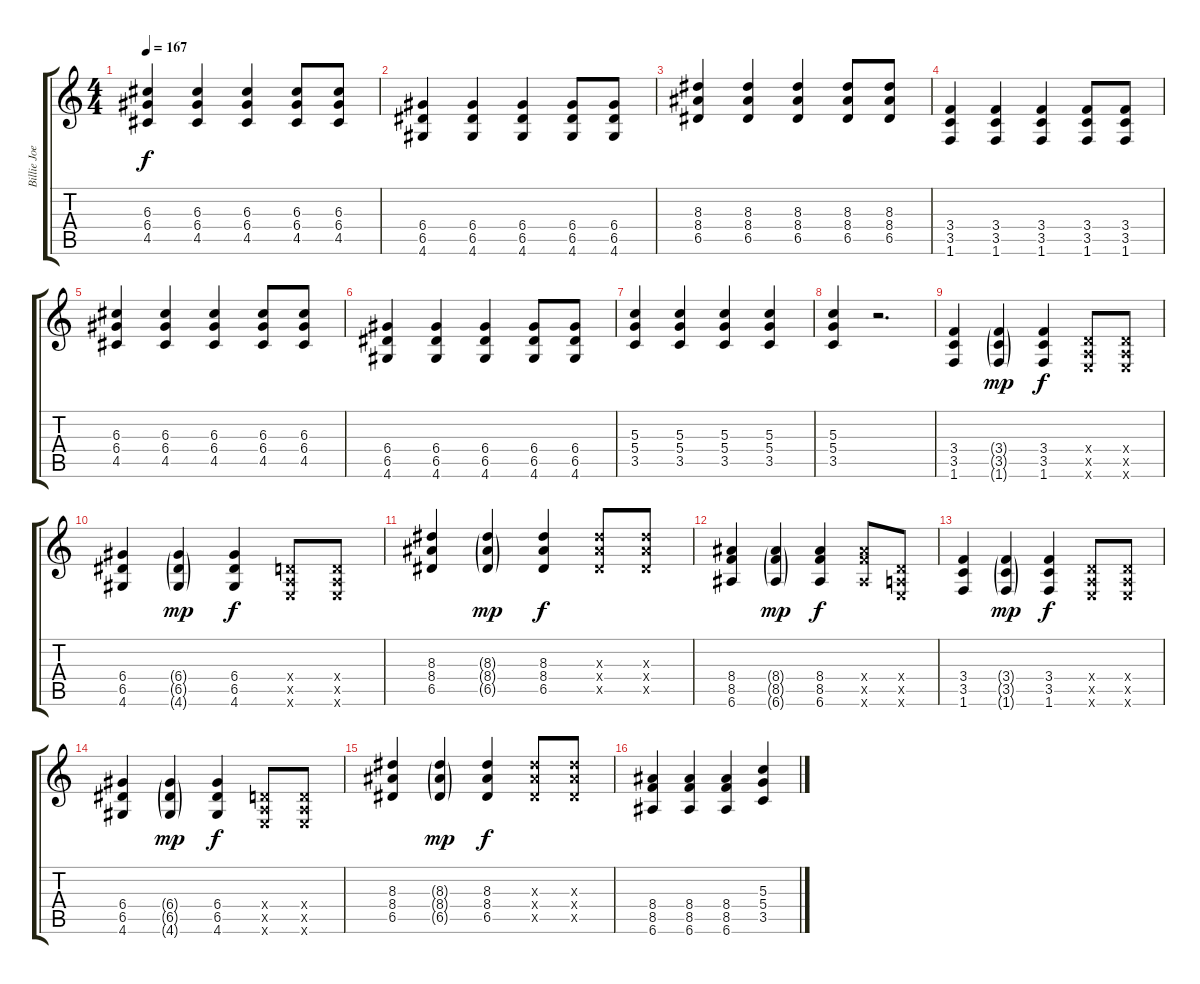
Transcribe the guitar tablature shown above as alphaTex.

\track ("Billie Joe Armstrong (Guitar 2)" "Billie Joe") {instrument acousticguitarnylon}
\staff {score tabs}
\tuning (E4 B3 G3 D3 A2 E2) {hide}
\ts (4 4)
\tempo 167
\clef g2
\ks c
(6.3 6.4 4.5).4{dy f} (6.3 6.4 4.5).4 (6.3 6.4 4.5).4 (6.3 6.4 4.5).8 (6.3 6.4 4.5).8 |
(6.4 6.5 4.6).4 (6.4 6.5 4.6).4 (6.4 6.5 4.6).4 (6.4 6.5 4.6).8 (6.4 6.5 4.6).8 |
(8.3 8.4 6.5).4 (8.3 8.4 6.5).4 (8.3 8.4 6.5).4 (8.3 8.4 6.5).8 (8.3 8.4 6.5).8 |
(3.4 3.5 1.6).4 (3.4 3.5 1.6).4 (3.4 3.5 1.6).4 (3.4 3.5 1.6).8 (3.4 3.5 1.6).8 |
(6.3 6.4 4.5).4 (6.3 6.4 4.5).4 (6.3 6.4 4.5).4 (6.3 6.4 4.5).8 (6.3 6.4 4.5).8 |
(6.4 6.5 4.6).4 (6.4 6.5 4.6).4 (6.4 6.5 4.6).4 (6.4 6.5 4.6).8 (6.4 6.5 4.6).8 |
(5.3 5.4 3.5).4 (5.3 5.4 3.5).4 (5.3 5.4 3.5).4 (5.3 5.4 3.5).4 |
(5.3 5.4 3.5).4 r.2{d} |
(3.4 3.5 1.6).4{volume 11 instrument acousticguitarsteel} (3.4{g} 3.5{g} 1.6{g}).4{dy mp} (3.4 3.5 1.6).4{dy f} (0.4{x} 0.5{x} 0.6{x}).8 (0.4{x} 0.5{x} 0.6{x}).8 |
(6.4 6.5 4.6).4 (6.4{g} 6.5{g} 4.6{g}).4{dy mp} (6.4 6.5 4.6).4{dy f} (0.4{x} 0.5{x} 0.6{x}).8 (0.4{x} 0.5{x} 0.6{x}).8 |
(8.3 8.4 6.5).4 (8.3{g} 8.4{g} 6.5{g}).4{dy mp} (8.3 8.4 6.5).4{dy f} (8.3{x} 8.4{x} 6.5{x}).8 (8.3{x} 8.4{x} 6.5{x}).8 |
(8.4 8.5 6.6).4 (8.4{g} 8.5{g} 6.6{g}).4{dy mp} (8.4 8.5 6.6).4{dy f} (8.4{x} 8.5{x} 6.6{x}).8 (0.4{x} 0.5{x} 0.6{x}).8 |
(3.4 3.5 1.6).4 (3.4{g} 3.5{g} 1.6{g}).4{dy mp} (3.4 3.5 1.6).4{dy f} (0.4{x} 0.5{x} 0.6{x}).8 (0.4{x} 0.5{x} 0.6{x}).8 |
(6.4 6.5 4.6).4 (6.4{g} 6.5{g} 4.6{g}).4{dy mp} (6.4 6.5 4.6).4{dy f} (0.4{x} 0.5{x} 0.6{x}).8 (0.4{x} 0.5{x} 0.6{x}).8 |
(8.3 8.4 6.5).4 (8.3{g} 8.4{g} 6.5{g}).4{dy mp} (8.3 8.4 6.5).4{dy f} (8.3{x} 8.4{x} 6.5{x}).8 (8.3{x} 8.4{x} 6.5{x}).8 |
(8.4 8.5 6.6).4{volume 13 instrument overdrivenguitar} (8.4 8.5 6.6).4 (8.4 8.5 6.6).4 (5.3 5.4 3.5).4
